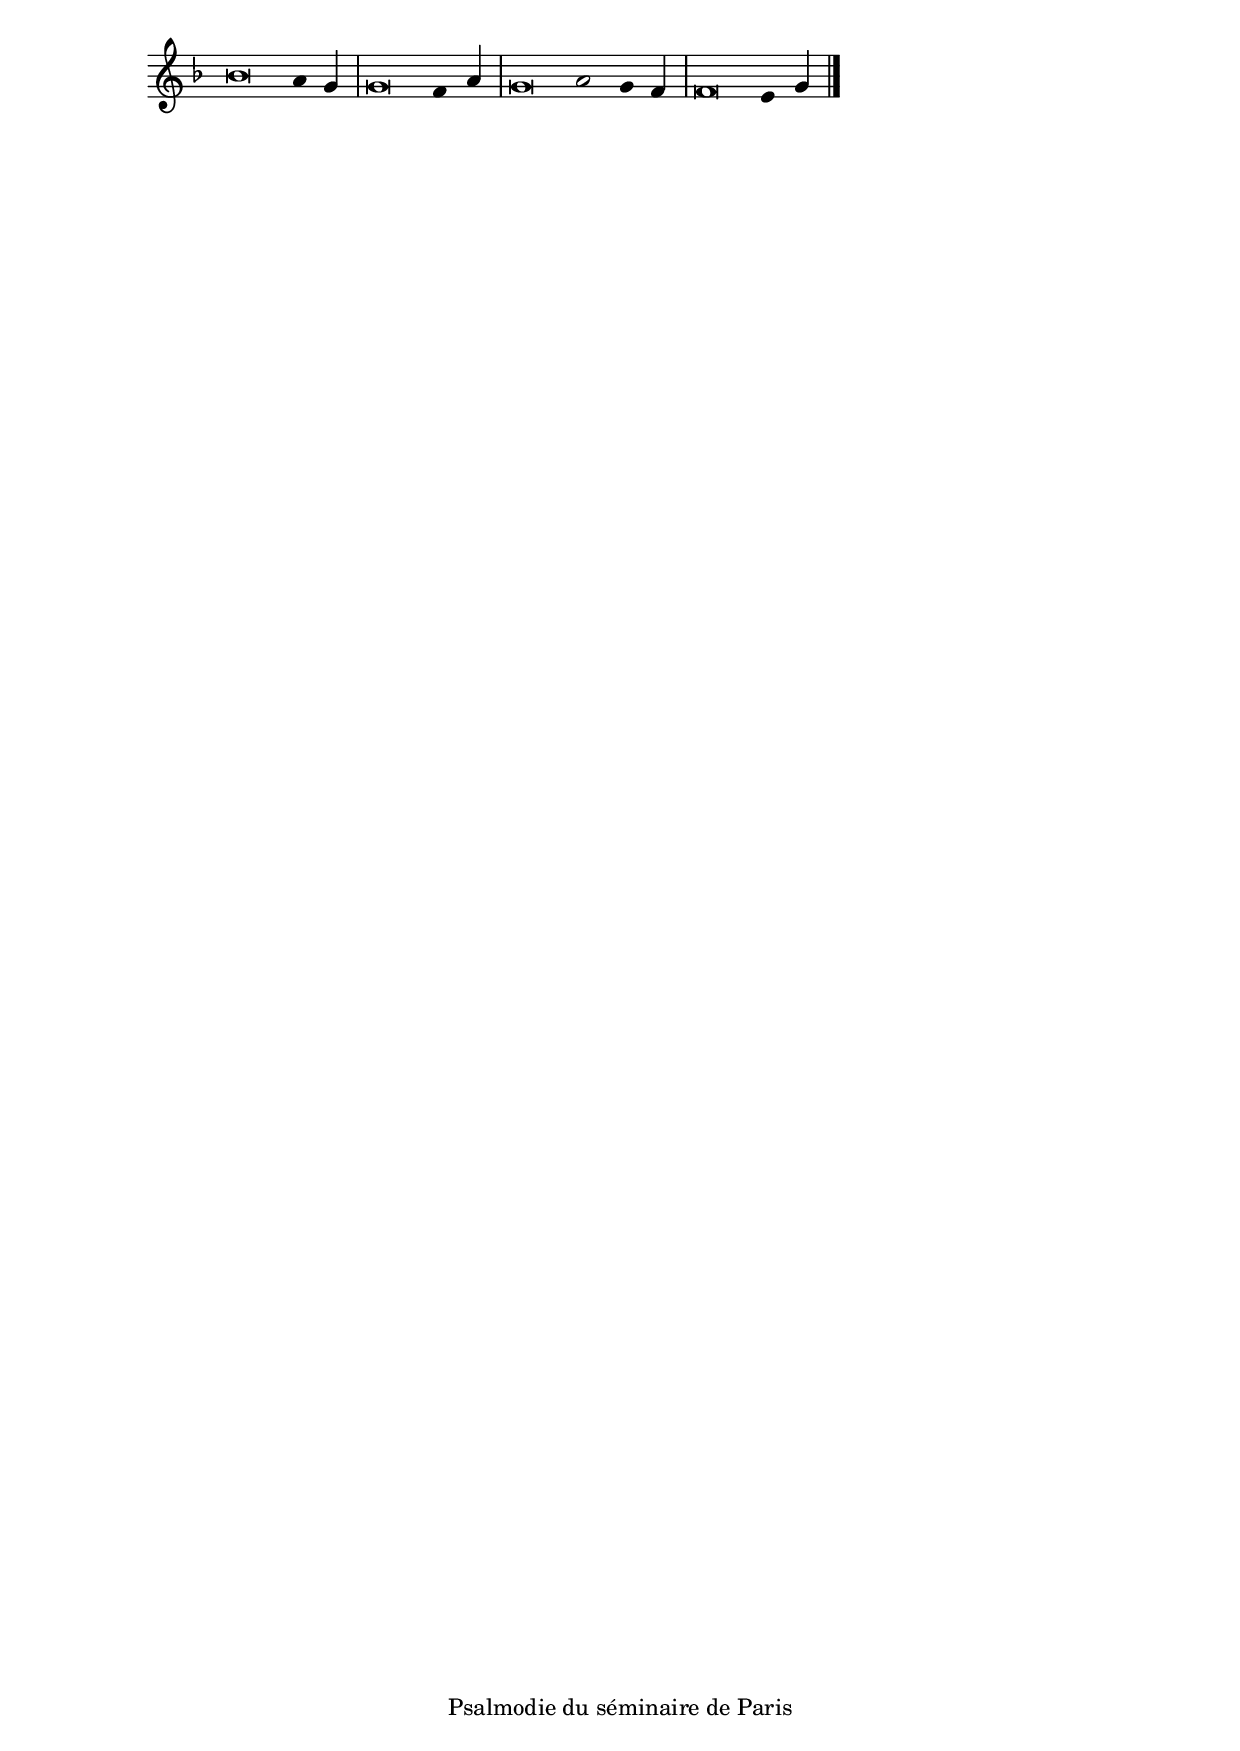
\version "2.20.0"
\language "italiano"

stemOff = \hide Staff.Stem
stemOn  = \undo \stemOff

\header {
  %title = "Psaume 147"
  %tagline = ##f
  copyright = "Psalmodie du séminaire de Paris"
}

\score {
  \new Staff \with { \remove "Time_signature_engraver" }
  \relative
  {
    \key fa \major
    \cadenzaOn
    \stemOff sib'\breve la4 \stemOn sol4
    \bar "|"
    \stemOff sol\breve fa4 \stemOn la4
    \bar "|"
    \stemOff sol\breve la2 sol4 \stemOn fa4
    \bar "|"
    \stemOff fa\breve mi4 \stemOn sol4
    \bar "|."
  }
}